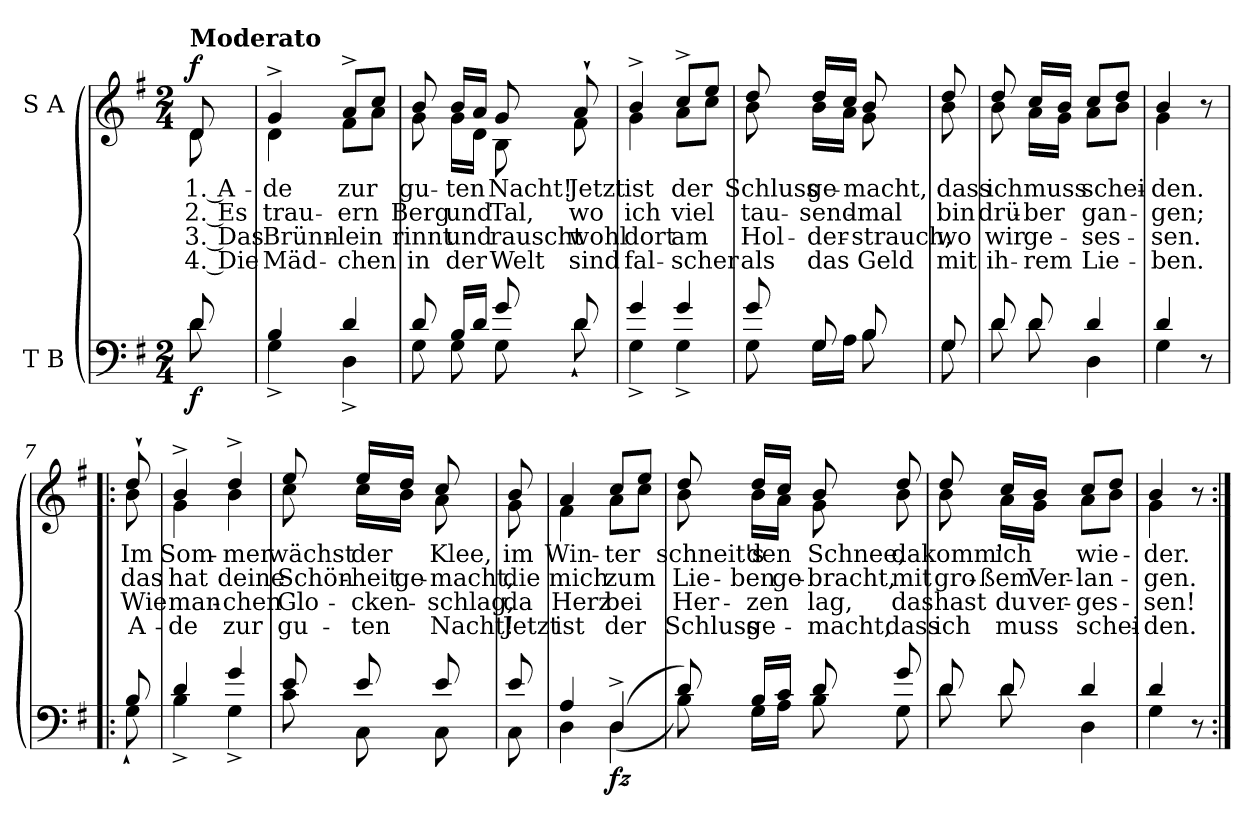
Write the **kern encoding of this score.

**kern	**dynam	**kern	**text	**text	**text	**text	**dynam
*part2	*part2	*part1	*part1	*part1	*part1	*part1	*part1
*staff2	*staff2	*staff1	*staff1	*staff1	*staff1	*staff1	*staff1
*I"T B	*	*I"S A	*	*	*	*	*
*clefF4	*	*clefG2	*	*	*	*	*
*k[f#]	*	*k[f#]	*	*	*	*	*
*M2/4	*	*M2/4	*	*	*	*	*
=1	=1	=1	=1	=1	=1	=1	=1
*^	*	*^	*	*	*	*	*
!	!	!	!LO:TX:a:B:t=Moderato	!	!	!	!	!	!
!	!	!LO:DY:b	!	!	!	!	!	!	!LO:DY:a
8d/	8d\	f	8d/	8d\	1. A-	2. Es	3. Das	4. Die	f
=2	=2	=2	=2	=2	=2	=2	=2	=2	=2
4B/	4G^\	.	4g^/	4d\	-de	trau-	Brünn-	Mäd-	.
4d/	4D^\	.	8a^/L	8f#\L	zur	-ern	-lein	-chen	.
.	.	.	8cc/J	8a\J	.	.	.	.	.
=3	=3	=3	=3	=3	=3	=3	=3	=3	=3
8d/	8G\	.	8b/	8g\	gu-	Berg	rinnt	in	.
16B/LL	8G\	.	16b/LL	16g\LL	-ten	und	und	der	.
16d/JJ	.	.	16a/JJ	16d\JJ	.	.	.	.	.
8g/	8G\	.	8g/	8B\	Nacht!	Tal,	rauscht	Welt	.
8d/	8d`\	.	8a`/	8f#\	Jetzt	wo	wohl	sind	.
=4	=4	=4	=4	=4	=4	=4	=4	=4	=4
4g/	4G^\	.	4b^/	4g\	ist	ich	dort	fal-	.
4g/	4G^\	.	8cc^/L	8a\L	der	viel	am	-scher	.
.	.	.	8ee/J	8cc\J	.	.	.	.	.
=5	=5	=5	=5	=5	=5	=5	=5	=5	=5
8g/	8G\	.	8dd/	8b\	Schluss	tau-	Hol-	als	.
8G/	16G\LL	.	16dd/LL	16b\LL	ge-	-send-	-der-	das	.
.	16A\JJ	.	16cc/JJ	16a\JJ	.	.	.	.	.
8B/	8B\	.	8b/	8g\	-macht,	-mal	-strauch,	Geld	.
!!LO:LB:g=z	!!
=5X1	=5X1	=5X1	=5X1	=5X1	=5X1	=5X1	=5X1	=5X1	=5X1
8G/	8G\	.	8dd/	8b\	dass	bin	wo	mit	.
=6	=6	=6	=6	=6	=6	=6	=6	=6	=6
8d/	8d\	.	8dd/	8b\	ich	drü-	wir	ih-	.
8d/	8d\	.	16cc/LL	16a\LL	muss	-ber	ge-	-rem	.
.	.	.	16b/JJ	16g\JJ	.	.	.	.	.
4d/	4D\	.	8cc/L	8a\L	schei-	gan-	-ses-	Lie-	.
.	.	.	8dd/J	8b\J	.	.	.	.	.
=7	=7	=7	=7	=7	=7	=7	=7	=7	=7
4d/	4G\	.	4b/	4g\	-den.	-gen;	-sen.	-ben.	.
8r	8ryy	.	8r	8ryy	.	.	.	.	.
=7X2!|:	=7X2!|:	=7X2!|:	=7X2!|:	=7X2!|:	=7X2!|:	=7X2!|:	=7X2!|:	=7X2!|:	=7X2!|:
8B/	8G`\	.	8dd`/	8b\	Im	das	Wie	A-	.
=8	=8	=8	=8	=8	=8	=8	=8	=8	=8
4d/	4B^\	.	4b^/	4g\	Som-	hat	man-	-de	.
4g/	4G^\	.	4dd^/	4b\	-mer	deine	-chen	zur	.
=9	=9	=9	=9	=9	=9	=9	=9	=9	=9
8e/	8c\	.	8ee/	8cc\	wächst	Schön-	Glo-	gu-	.
8e/	8C\	.	16ee/LL	16cc\LL	der	-heit	-cken-	-ten	.
.	.	.	16dd/JJ	16b\JJ	.	ge-	.	.	.
8e/	8C\	.	8cc/	8a\	Klee,	-macht,	-schlag,	Nacht!	.
!!LO:LB:g=z	!!
=9X3	=9X3	=9X3	=9X3	=9X3	=9X3	=9X3	=9X3	=9X3	=9X3
8e/	8C\	.	8b/	8g\	im	die	da	Jetzt	.
=10	=10	=10	=10	=10	=10	=10	=10	=10	=10
4A/	4D\	.	4a/	4f#\	Win-	mich	Herz	ist	.
!	!	!LO:DY:b	!	!	!	!	!	!	!
(4D^/	(4D\	fz	8cc/L	8a\L	-ter	zum	bei	der	.
.	.	.	8ee/J	8cc\J	.	.	.	.	.
=11	=11	=11	=11	=11	=11	=11	=11	=11	=11
8d/)	8B\)	.	8dd/	8b\	schneit's	Lie-	Her-	Schluss	.
16B/LL	16G\LL	.	16dd/LL	16b\LL	den	-ben	-zen	ge-	.
16c/JJ	16A\JJ	.	16cc/JJ	16a\JJ	.	ge-	.	.	.
8d/	8B\	.	8b/	8g\	Schnee,	-bracht,	lag,	-macht,	.
8g/	8G\	.	8dd/	8b\	da	mit	das	dass	.
=12	=12	=12	=12	=12	=12	=12	=12	=12	=12
8d/	8d\	.	8dd/	8b\	komm'	gro-	hast	ich	.
8d/	8d\	.	16cc/LL	16a\LL	ich	-ßem	du	muss	.
.	.	.	16b/JJ	16g\JJ	.	Ver-	ver-	.	.
4d/	4D\	.	8cc/L	8a\L	wie-	-lan-	-ges-	schei-	.
.	.	.	8dd/J	8b\J	.	.	.	.	.
=13	=13	=13	=13	=13	=13	=13	=13	=13	=13
4d/	4G\	.	4b/	4g\	-der.	-gen.	-sen!	-den.	.
8r	8ryy	.	8r	8ryy	.	.	.	.	.
*v	*v	*	*	*	*	*	*	*	*
*	*	*v	*v	*	*	*	*	*
=:|!	=:|!	=:|!	=:|!	=:|!	=:|!	=:|!	=:|!
*-	*-	*-	*-	*-	*-	*-	*-
